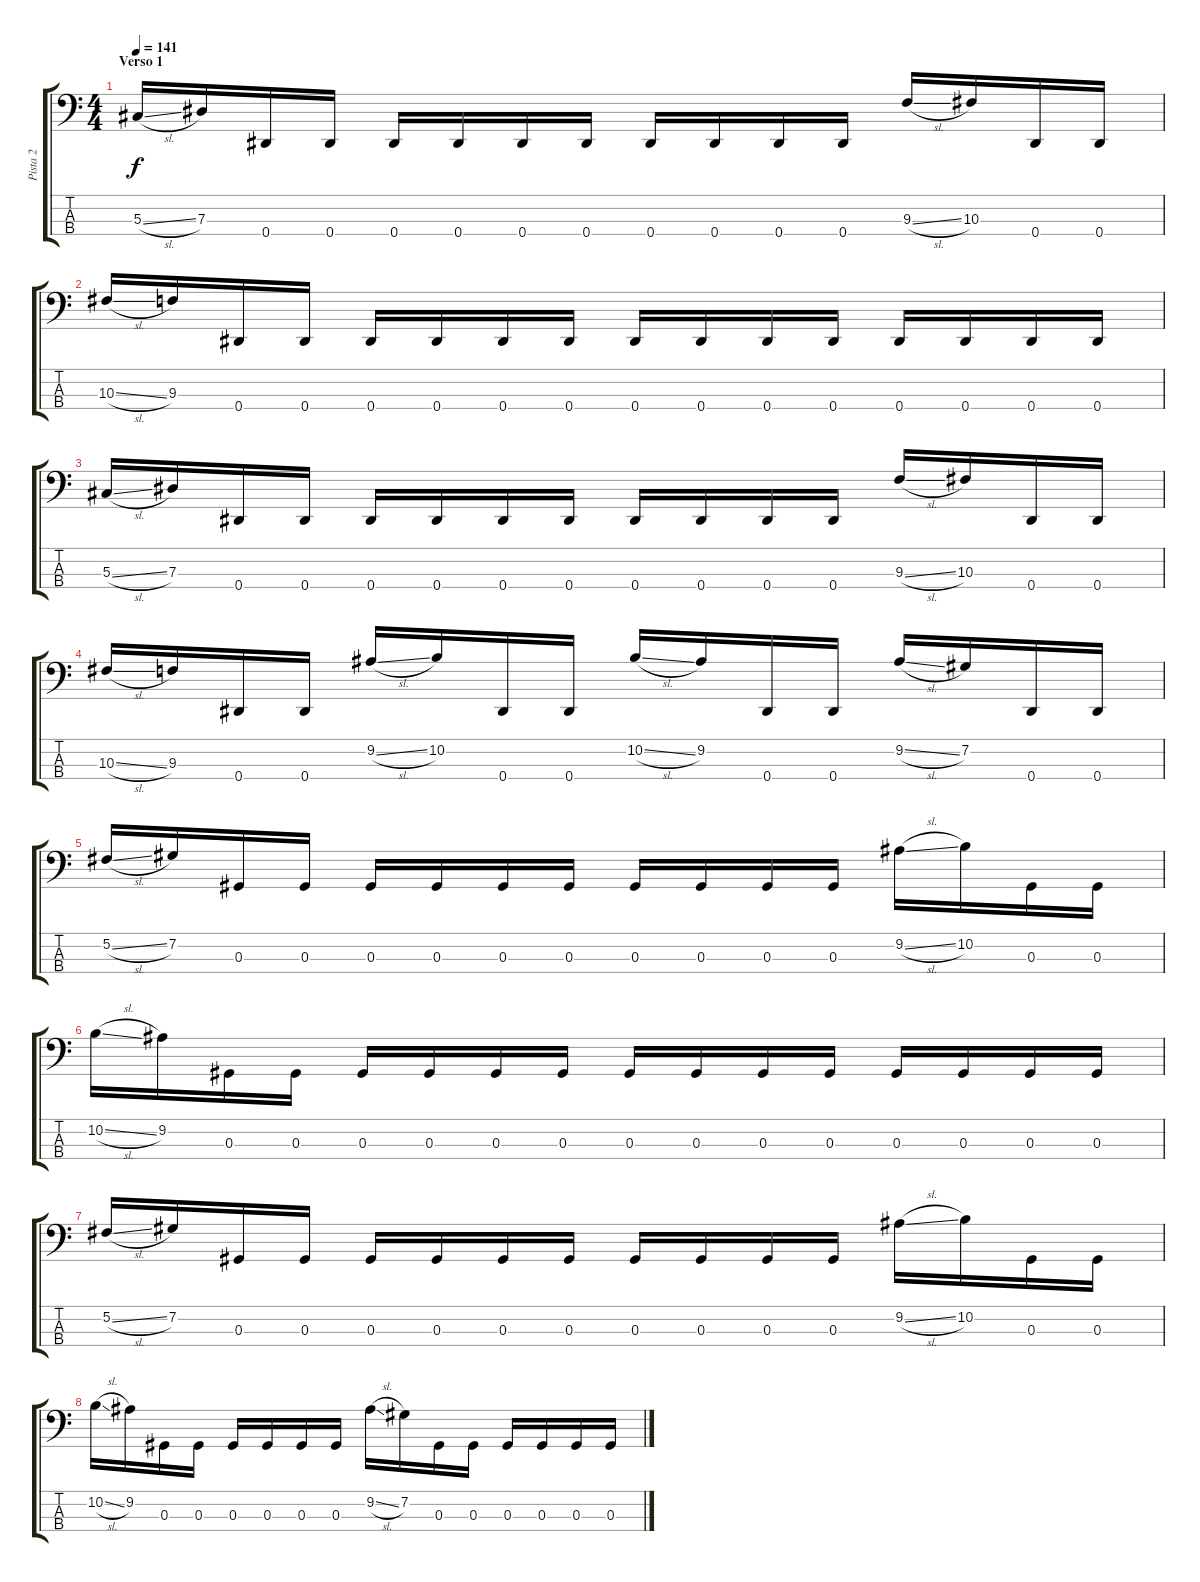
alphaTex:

\track ("Pista 2" "Pista 2") {instrument electricbasspick}
\staff {score tabs}
\tuning (Gb2 Db2 Ab1 Eb1) {hide}
\ts (4 4)
\section ("" "Verso 1")
\tempo 141
\clef f4
\ks c
5.3{sl}.16{dy f} 7.3.16 0.4.16 0.4.16 0.4.16 0.4.16 0.4.16 0.4.16 0.4.16 0.4.16 0.4.16 0.4.16 9.3{sl}.16 10.3.16 0.4.16 0.4.16 |
10.3{sl}.16 9.3.16 0.4.16 0.4.16 0.4.16 0.4.16 0.4.16 0.4.16 0.4.16 0.4.16 0.4.16 0.4.16 0.4.16 0.4.16 0.4.16 0.4.16 |
5.3{sl}.16 7.3.16 0.4.16 0.4.16 0.4.16 0.4.16 0.4.16 0.4.16 0.4.16 0.4.16 0.4.16 0.4.16 9.3{sl}.16 10.3.16 0.4.16 0.4.16 |
10.3{sl}.16 9.3.16 0.4.16 0.4.16 9.2{sl}.16 10.2.16 0.4.16 0.4.16 10.2{sl}.16 9.2.16 0.4.16 0.4.16 9.2{sl}.16 7.2.16 0.4.16 0.4.16 |
5.2{sl}.16 7.2.16 0.3.16 0.3.16 0.3.16 0.3.16 0.3.16 0.3.16 0.3.16 0.3.16 0.3.16 0.3.16 9.2{sl}.16 10.2.16 0.3.16 0.3.16 |
10.2{sl}.16 9.2.16 0.3.16 0.3.16 0.3.16 0.3.16 0.3.16 0.3.16 0.3.16 0.3.16 0.3.16 0.3.16 0.3.16 0.3.16 0.3.16 0.3.16 |
5.2{sl}.16 7.2.16 0.3.16 0.3.16 0.3.16 0.3.16 0.3.16 0.3.16 0.3.16 0.3.16 0.3.16 0.3.16 9.2{sl}.16 10.2.16 0.3.16 0.3.16 |
10.2{sl}.16 9.2.16 0.3.16 0.3.16 0.3.16 0.3.16 0.3.16 0.3.16 9.2{sl}.16 7.2.16 0.3.16 0.3.16 0.3.16 0.3.16 0.3.16 0.3.16
